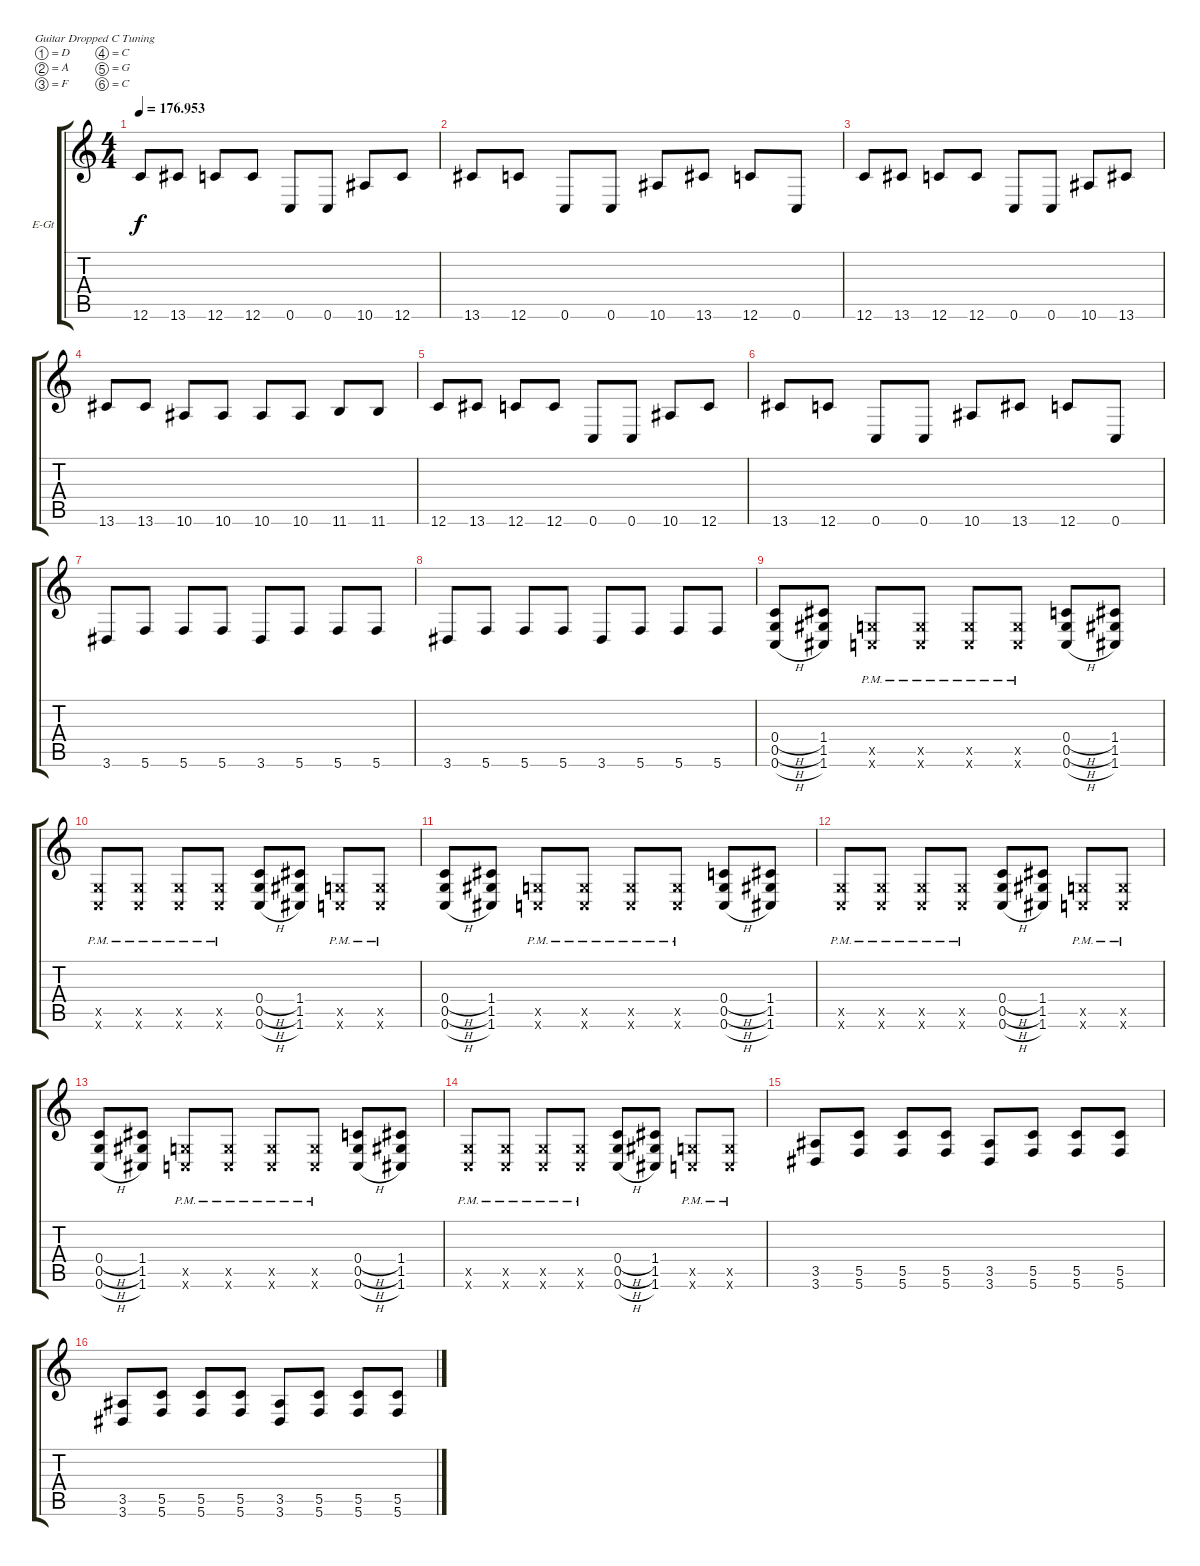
\defaultSystemsLayout 4
\bracketExtendMode groupsimilarinstruments
\firstSystemTrackNameOrientation horizontal
\otherSystemsTrackNameOrientation horizontal
\track ("Paul" "E-Gt") {solo instrument distortionguitar}
\staff {score tabs}
\tuning (D4 A3 F3 C3 G2 C2)
\ts (4 4)
\tempo
176.953
\accidentals auto
\clef g2
\ottava regular
\simile none
\ks c
12.6.8{dy f} 13.6.8 12.6.8 12.6.8 0.6.8 0.6.8 10.6.8 12.6.8 |
13.6.8 12.6.8 0.6.8 0.6.8 10.6.8 13.6.8 12.6.8 0.6.8 |
12.6.8 13.6.8 12.6.8 12.6.8 0.6.8 0.6.8 10.6.8 13.6.8 |
13.6.8 13.6.8 10.6.8 10.6.8 10.6.8 10.6.8 11.6.8 11.6.8 |
12.6.8 13.6.8 12.6.8 12.6.8 0.6.8 0.6.8 10.6.8 12.6.8 |
13.6.8 12.6.8 0.6.8 0.6.8 10.6.8 13.6.8 12.6.8 0.6.8 |
3.6.8 5.6.8 5.6.8 5.6.8 3.6.8 5.6.8 5.6.8 5.6.8 |
3.6.8 5.6.8 5.6.8 5.6.8 3.6.8 5.6.8 5.6.8 5.6.8 |
(0.4{h} 0.5{h} 0.6{h}).8 (1.4 1.5 1.6).8 (0.5{pm x} 0.6{pm x}).8 (0.5{pm x} 0.6{pm x}).8 (0.5{pm x} 0.6{pm x}).8 (0.5{pm x} 0.6{pm x}).8 (0.4{h} 0.5{h} 0.6{h}).8 (1.4 1.5 1.6).8 |
(0.5{pm x} 0.6{pm x}).8 (0.5{pm x} 0.6{pm x}).8 (0.5{pm x} 0.6{pm x}).8 (0.5{pm x} 0.6{pm x}).8 (0.4{h} 0.5{h} 0.6{h}).8 (1.4 1.5 1.6).8 (0.5{pm x} 0.6{pm x}).8 (0.5{pm x} 0.6{pm x}).8 |
(0.4{h} 0.5{h} 0.6{h}).8 (1.4 1.5 1.6).8 (0.5{pm x} 0.6{pm x}).8 (0.5{pm x} 0.6{pm x}).8 (0.5{pm x} 0.6{pm x}).8 (0.5{pm x} 0.6{pm x}).8 (0.4{h} 0.5{h} 0.6{h}).8 (1.4 1.5 1.6).8 |
(0.5{pm x} 0.6{pm x}).8 (0.5{pm x} 0.6{pm x}).8 (0.5{pm x} 0.6{pm x}).8 (0.5{pm x} 0.6{pm x}).8 (0.4{h} 0.5{h} 0.6{h}).8 (1.4 1.5 1.6).8 (0.5{pm x} 0.6{pm x}).8 (0.5{pm x} 0.6{pm x}).8 |
(0.4{h} 0.5{h} 0.6{h}).8 (1.4 1.5 1.6).8 (0.5{pm x} 0.6{pm x}).8 (0.5{pm x} 0.6{pm x}).8 (0.5{pm x} 0.6{pm x}).8 (0.5{pm x} 0.6{pm x}).8 (0.4{h} 0.5{h} 0.6{h}).8 (1.4 1.5 1.6).8 |
(0.5{pm x} 0.6{pm x}).8 (0.5{pm x} 0.6{pm x}).8 (0.5{pm x} 0.6{pm x}).8 (0.5{pm x} 0.6{pm x}).8 (0.4{h} 0.5{h} 0.6{h}).8 (1.4 1.5 1.6).8 (0.5{pm x} 0.6{pm x}).8 (0.5{pm x} 0.6{pm x}).8 |
(3.5 3.6).8 (5.5 5.6).8 (5.5 5.6).8 (5.5 5.6).8 (3.5 3.6).8 (5.5 5.6).8 (5.5 5.6).8 (5.5 5.6).8 |
(3.5 3.6).8 (5.5 5.6).8 (5.5 5.6).8 (5.5 5.6).8 (3.5 3.6).8 (5.5 5.6).8 (5.5 5.6).8 (5.5 5.6).8
